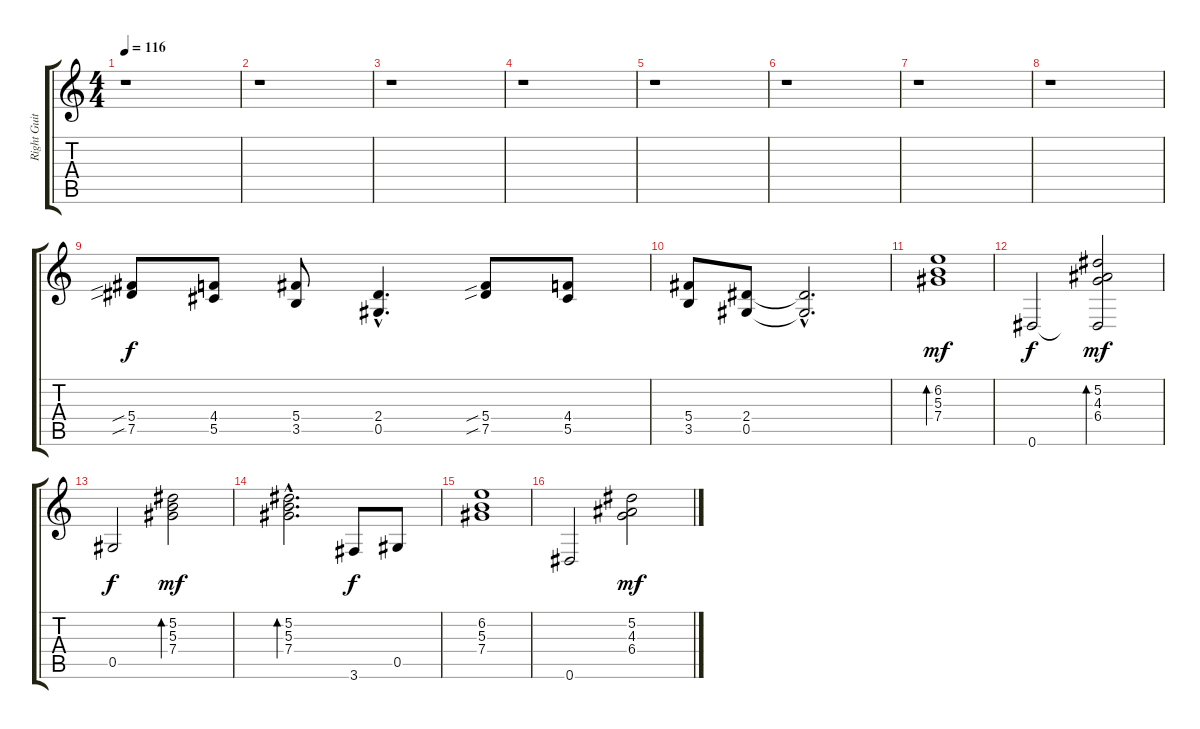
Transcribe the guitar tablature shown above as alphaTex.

\track ("Right Guitar" "Right Guit") {instrument overdrivenguitar}
\staff {score tabs}
\tuning (Eb4 Bb3 Gb3 Db3 Ab2 Eb2) {hide}
\ts (4 4)
\tempo 116
\clef g2
\ks c
r.1{dy f} |
r.1 |
r.1 |
r.1 |
r.1 |
r.1 |
r.1 |
r.1 |
(5.4{sib} 7.5{sib}).8 (4.4 5.5).8 (5.4 3.5).8 (2.4{hac} 0.5{hac}).4{d} (5.4{sib} 7.5{sib}).8 (4.4 5.5).8 |
(5.4 3.5).8 (2.4 0.5).8 (2.4{hac t} 0.5{hac t}).2{d} |
(6.2 5.3 7.4).1{bd 240 dy mf volume 11} |
0.6.2{dy f} (5.2 4.3 6.4 0.6{t}).2{bd 240 dy mf} |
0.5.2{dy f} (5.2 5.3 7.4).2{bd 240 dy mf} |
(5.2{hac} 5.3{hac} 7.4{hac}).2{d bd 240} 3.6.8{dy f} 0.5.8 |
(6.2 5.3 7.4).1 |
0.6.2 (5.2 4.3 6.4).2{dy mf}
